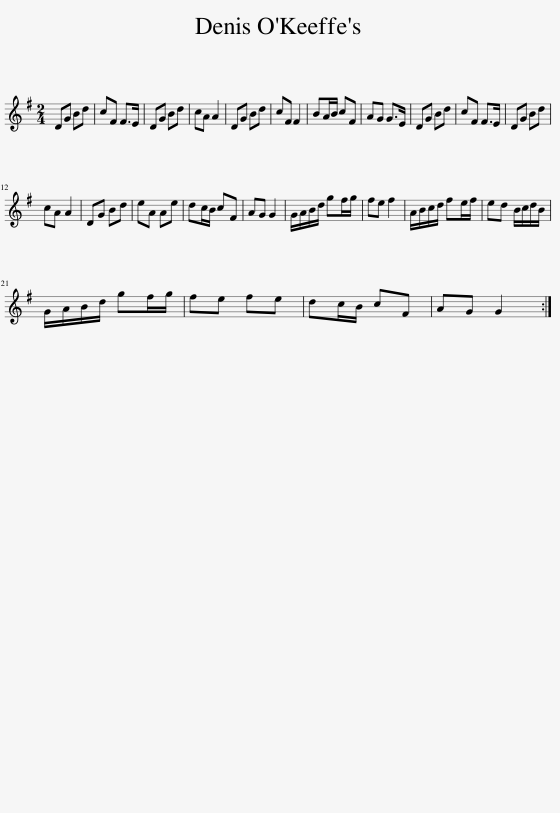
X:1
L:1/8
M:2/4
I:linebreak $
K:G
V:1 treble
V:1
 DG Bd | cF F>E | DG Bd | cA A2 | DG Bd | %5
 cF F2 | BA/B/ cF | AG G>E | DG Bd | cF F>E | %10
 DG Bd |$ cA A2 | DG Bd | eA Ae | dc/B/ cF | %15
 AG G2 | G/A/B/d/ gf/g/ | fe f2 | A/B/c/d/ fe/f/ | ed B/c/d/B/ |$ %20
 G/A/B/d/ gf/g/ | fe fe | dc/B/ cF | AG G2 :| %24
